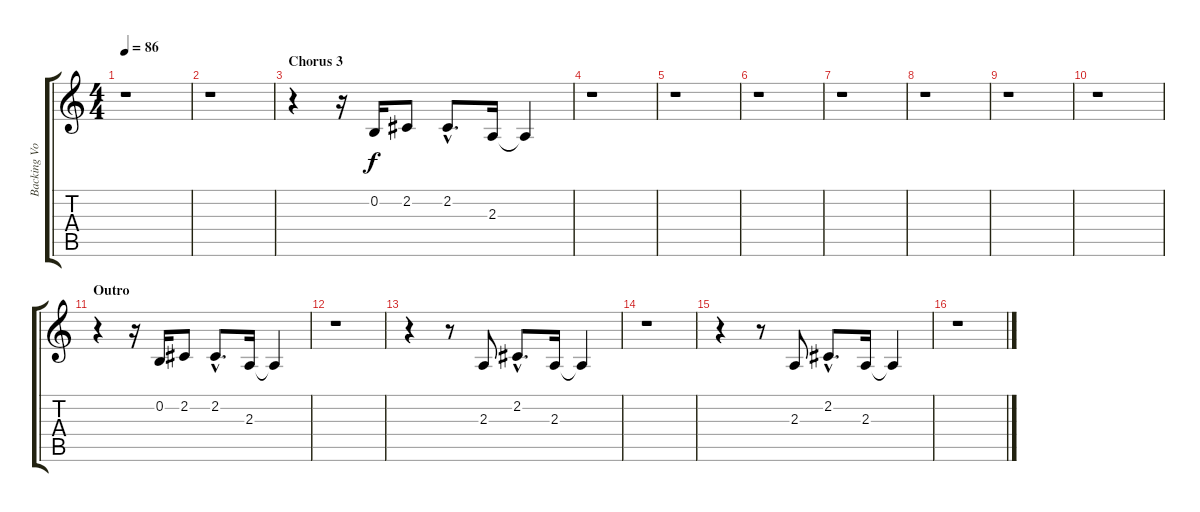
\track ("Backing Vocals" "Backing Vo") {instrument tenorsax}
\staff {score tabs}
\tuning (E4 B3 G3 D3 A2 E2) {hide}
\ts (4 4)
\tempo 86
\clef g2
\ks c
r.1{dy f} |
r.1 |
\section ("" "Chorus 3")
r.4 r.16 0.2.16 2.2.8 2.2{hac}.8{d} 2.3.16 2.3{t}.4 |
r.1 |
r.1 |
r.1 |
r.1 |
r.1 |
r.1 |
r.1 |
\section ("" "Outro")
r.4 r.16 0.2.16 2.2.8 2.2{hac}.8{d} 2.3.16 2.3{t}.4 |
r.1 |
r.4 r.8 2.3.8 2.2{hac}.8{d} 2.3.16 2.3{t}.4 |
r.1 |
r.4 r.8 2.3.8 2.2{hac}.8{d} 2.3.16 2.3{t}.4 |
r.1
